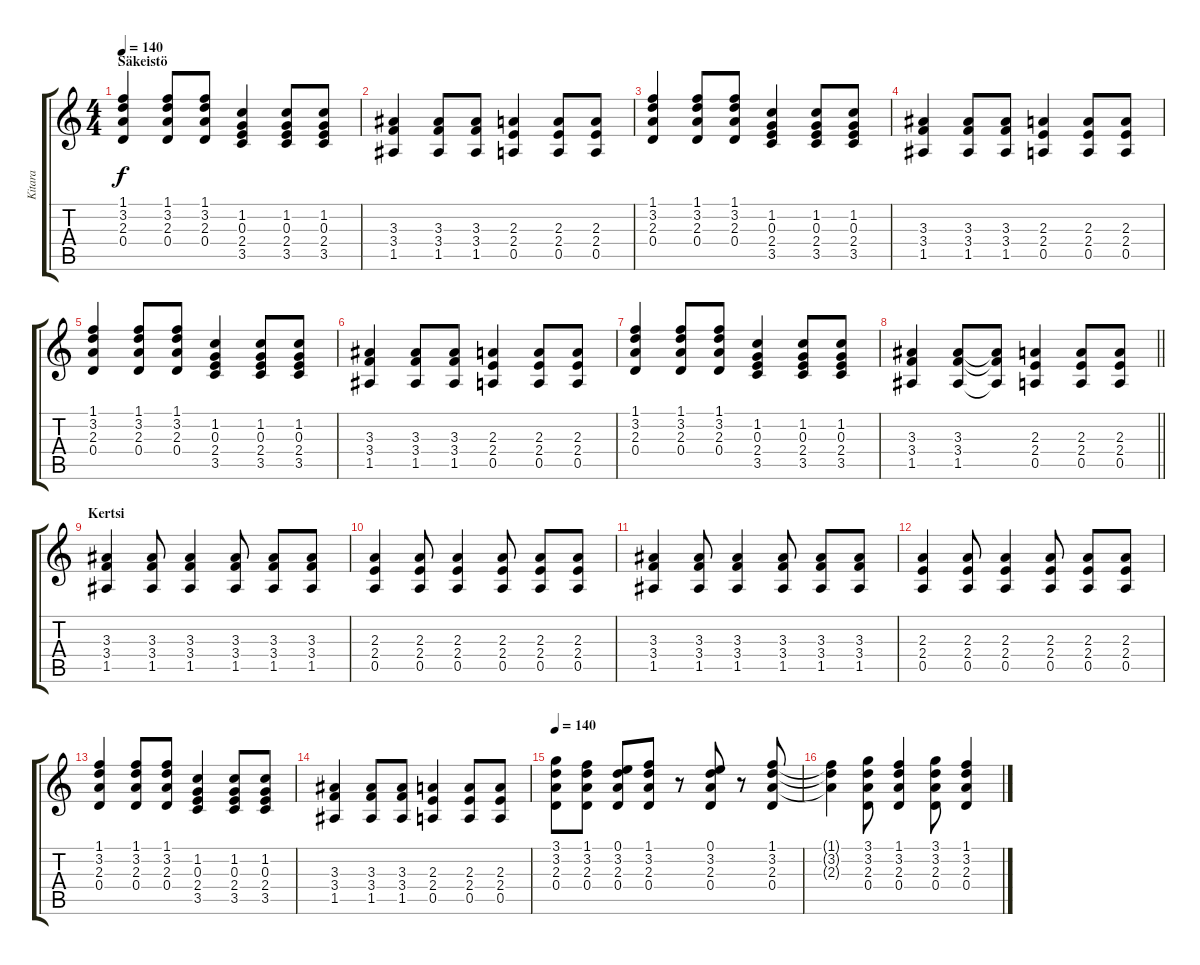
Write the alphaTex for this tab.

\track ("Kitara" "Kitara") {instrument acousticguitarsteel}
\staff {score tabs}
\tuning (E4 B3 G3 D3 A2 E2) {hide}
\ts (4 4)
\section ("" "Säkeistö")
\tempo 140
\clef g2
\ks c
(1.1 3.2 2.3 0.4).4{dy f} (1.1 3.2 2.3 0.4).8 (1.1 3.2 2.3 0.4).8 (1.2 0.3 2.4 3.5).4 (1.2 0.3 2.4 3.5).8 (1.2 0.3 2.4 3.5).8 |
(3.3 3.4 1.5).4 (3.3 3.4 1.5).8 (3.3 3.4 1.5).8 (2.3 2.4 0.5).4 (2.3 2.4 0.5).8 (2.3 2.4 0.5).8 |
(1.1 3.2 2.3 0.4).4 (1.1 3.2 2.3 0.4).8 (1.1 3.2 2.3 0.4).8 (1.2 0.3 2.4 3.5).4 (1.2 0.3 2.4 3.5).8 (1.2 0.3 2.4 3.5).8 |
(3.3 3.4 1.5).4 (3.3 3.4 1.5).8 (3.3 3.4 1.5).8 (2.3 2.4 0.5).4 (2.3 2.4 0.5).8 (2.3 2.4 0.5).8 |
(1.1 3.2 2.3 0.4).4 (1.1 3.2 2.3 0.4).8 (1.1 3.2 2.3 0.4).8 (1.2 0.3 2.4 3.5).4 (1.2 0.3 2.4 3.5).8 (1.2 0.3 2.4 3.5).8 |
(3.3 3.4 1.5).4 (3.3 3.4 1.5).8 (3.3 3.4 1.5).8 (2.3 2.4 0.5).4 (2.3 2.4 0.5).8 (2.3 2.4 0.5).8 |
(1.1 3.2 2.3 0.4).4 (1.1 3.2 2.3 0.4).8 (1.1 3.2 2.3 0.4).8 (1.2 0.3 2.4 3.5).4 (1.2 0.3 2.4 3.5).8 (1.2 0.3 2.4 3.5).8 |
\barLineRight lightlight
(3.3 3.4 1.5).4 (3.3 3.4 1.5).8 (3.3{t} 3.4{t} 1.5{t}).8 (2.3 2.4 0.5).4 (2.3 2.4 0.5).8 (2.3 2.4 0.5).8 |
\section ("" "Kertsi")
(3.3 3.4 1.5).4 (3.3 3.4 1.5).8 (3.3 3.4 1.5).4 (3.3 3.4 1.5).8 (3.3 3.4 1.5).8 (3.3 3.4 1.5).8 |
(2.3 2.4 0.5).4 (2.3 2.4 0.5).8 (2.3 2.4 0.5).4 (2.3 2.4 0.5).8 (2.3 2.4 0.5).8 (2.3 2.4 0.5).8 |
(3.3 3.4 1.5).4 (3.3 3.4 1.5).8 (3.3 3.4 1.5).4 (3.3 3.4 1.5).8 (3.3 3.4 1.5).8 (3.3 3.4 1.5).8 |
(2.3 2.4 0.5).4 (2.3 2.4 0.5).8 (2.3 2.4 0.5).4 (2.3 2.4 0.5).8 (2.3 2.4 0.5).8 (2.3 2.4 0.5).8 |
(1.1 3.2 2.3 0.4).4 (1.1 3.2 2.3 0.4).8 (1.1 3.2 2.3 0.4).8 (1.2 0.3 2.4 3.5).4 (1.2 0.3 2.4 3.5).8 (1.2 0.3 2.4 3.5).8 |
(3.3 3.4 1.5).4 (3.3 3.4 1.5).8 (3.3 3.4 1.5).8 (2.3 2.4 0.5).4 (2.3 2.4 0.5).8 (2.3 2.4 0.5).8 |
\tempo 140
(3.1 3.2 2.3 0.4).8{instrument acousticguitarsteel} (1.1 3.2 2.3 0.4).8 (0.1 3.2 2.3 0.4).8 (1.1 3.2 2.3 0.4).8 r.8 (0.1 3.2 2.3 0.4).8 r.8 (1.1 3.2 2.3 0.4).8 |
(1.1{t} 3.2{t} 2.3{t}).4 (3.1 3.2 2.3 0.4).8 (1.1 3.2 2.3 0.4).4 (3.1 3.2 2.3 0.4).8 (1.1 3.2 2.3 0.4).4
